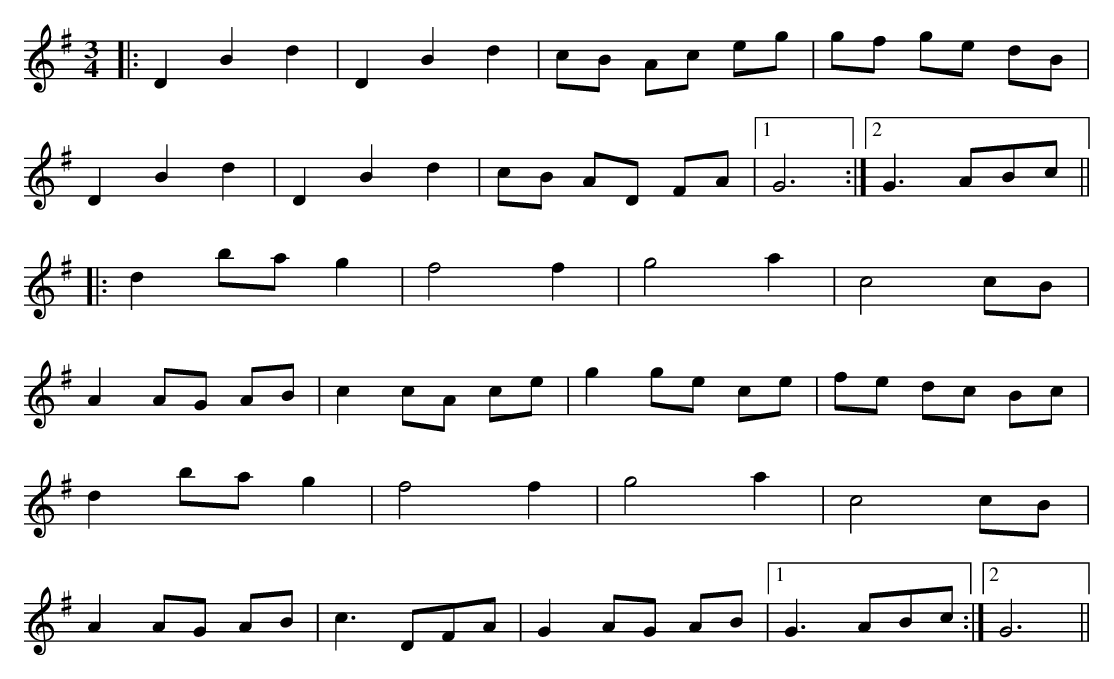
X:1
M:3/4
K:G
|:D2 B2 d2|D2 B2 d2|cB Ac eg|gf ge dB|
D2 B2 d2|D2 B2 d2|cB AD FA|1 G6:|2 G3 ABc||
|:d2 ba g2|f4 f2|g4 a2|c4 cB|
A2 AG AB|c2 cA ce|g2 ge ce|fe dc Bc|
d2 ba g2|f4 f2|g4 a2|c4 cB|
A2 AG AB|c3 DFA|G2 AG AB|1 G3 ABc:|2 G6||
